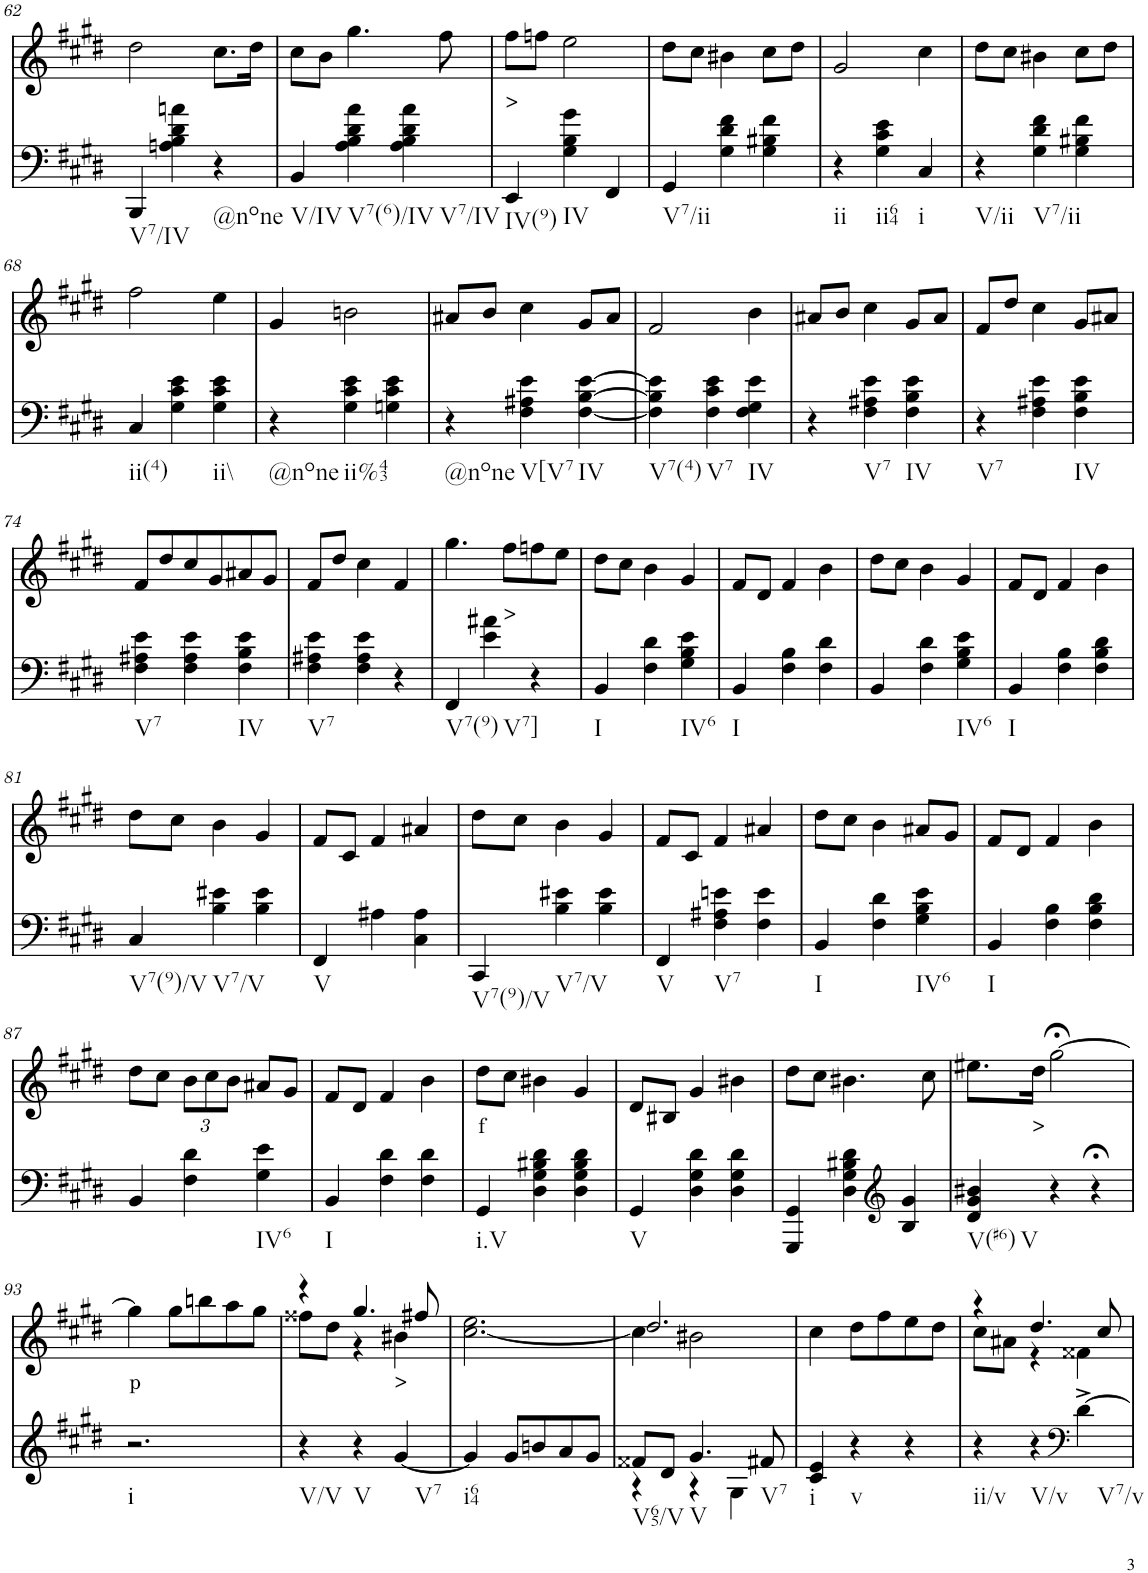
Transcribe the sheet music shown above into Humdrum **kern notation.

**kern	**kern	**text
*part2	*part1	*part1
*staff2	*staff1	*staff1
*I"piano	*I"piano	*
*I'Pno	*I'Pno	*
!!LO:PB:g=z
*clefG2	*clefG2	*
*k[f#c#g#d#]	*k[f#c#g#d#]	*
*c#:	*c#:	*
*M3/4	*M3/4	*
=62	=62	=62
!LO:TX:b:t=V7/IV	!	!
4BBB/	2dd#\	.
4An\ 4B\ 4d#\ 4an\	.	.
!LO:TX:b:t=@none	!	!
4r	8.cc#\L	.
.	16dd#\Jk	.
=63	=63	=63
!LO:TX:b:t=V/IV	!	!
4BB/	8cc#\L	.
.	8b\J	.
!LO:TX:b:t=V7(6)/IV	!	!
4A\ 4B\ 4d#\ 4a\	4.gg#\	.
!LO:TX:b:t=V7/IV	!	!
4A\ 4B\ 4d#\ 4a\	.	.
.	8ff#\	.
=64	=64	=64
!LO:TX:b:t=IV(9)	!	!
!	!	!LO:LY:b
4EE/	8ff#\L	>
.	8ffn\J	.
!LO:TX:b:t=IV	!	!
4G#\ 4B\ 4g#\	2ee\	.
4FF#/	.	.
=65	=65	=65
!LO:TX:b:t=V7/ii	!	!
4GG#/	8dd#\L	.
.	8cc#\J	.
4G#\ 4d#\ 4f#\	4b#X\	.
4G#\ 4B#X\ 4f#\	8cc#\L	.
.	8dd#\J	.
=66	=66	=66
!LO:TX:b:t=ii	!	!
4r	2g#/	.
!LO:TX:b:t=ii64	!	!
4G#\ 4c#\ 4e\	.	.
!LO:TX:b:t=i	!	!
4C#/	4cc#\	.
=67	=67	=67
!LO:TX:b:t=V/ii	!	!
4r	8dd#\L	.
.	8cc#\J	.
!LO:TX:b:t=V7/ii	!	!
4G#\ 4d#\ 4f#\	4b#X\	.
4G#\ 4B#X\ 4f#\	8cc#\L	.
.	8dd#\J	.
!!LO:LB:g=z
=68	=68	=68
!LO:TX:b:t=ii(4)	!	!
4C#/	2ff#\	.
4G#\ 4c#\ 4e\	.	.
!LO:TX:b:t=ii\\	!	!
4G#\ 4c#\ 4e\	4ee\	.
=69	=69	=69
!LO:TX:b:t=@none	!	!
4r	4g#/	.
!LO:TX:b:t=ii%43	!	!
4G#\ 4c#\ 4e\	2bn\	.
4Gn\ 4c#\ 4e\	.	.
=70	=70	=70
!LO:TX:b:t=@none	!	!
4r	8a#X/L	.
.	8b/J	.
!LO:TX:b:t=V[V7	!	!
4F#\ 4A#X\ 4e\	4cc#\	.
!LO:TX:b:t=IV	!	!
[4F#\ [4B\ [4e\	8g#/L	.
.	8a#/J	.
=71	=71	=71
!LO:TX:b:t=V7(4)	!	!
4F#\] 4B\] 4e\]	2f#/	.
!LO:TX:b:t=V7	!	!
4F#\ 4c#\ 4e\	.	.
!LO:TX:b:t=IV	!	!
4F#\ 4G#\ 4e\	4b\	.
=72	=72	=72
4r	8a#X/L	.
.	8b/J	.
!LO:TX:b:t=V7	!	!
4F#\ 4A#X\ 4e\	4cc#\	.
!LO:TX:b:t=IV	!	!
4F#\ 4B\ 4e\	8g#/L	.
.	8a#/J	.
=73	=73	=73
!LO:TX:b:t=V7	!	!
4r	8f#/L	.
.	8dd#/J	.
4F#\ 4A#X\ 4e\	4cc#\	.
!LO:TX:b:t=IV	!	!
4F#\ 4B\ 4e\	8g#/L	.
.	8a#X/J	.
!!LO:LB:g=z
=74	=74	=74
!LO:TX:b:t=V7	!	!
4F#\ 4A#X\ 4e\	8f#/L	.
.	8dd#/	.
4F#\ 4A#\ 4e\	8cc#/	.
.	8g#/	.
!LO:TX:b:t=IV	!	!
4F#\ 4B\ 4e\	8a#X/	.
.	8g#/J	.
=75	=75	=75
!LO:TX:b:t=V7	!	!
4F#\ 4A#X\ 4e\	8f#/L	.
.	8dd#/J	.
4F#\ 4A#\ 4e\	4cc#\	.
4r	4f#/	.
=76	=76	=76
!LO:TX:b:t=V7(9)	!	!
4FF#/	4.gg#\	.
!LO:TX:b:t=V7]	!	!
4e\ 4a#X\	.	.
!	!	!LO:LY:b
.	8ff#\L	>
4r	8ffn\	.
.	8ee\J	.
=77	=77	=77
!LO:TX:b:t=I	!	!
4BB/	8dd#\L	.
.	8cc#\J	.
4F#\ 4d#\	4b\	.
!LO:TX:b:t=IV6	!	!
4G#\ 4B\ 4e\	4g#/	.
=78	=78	=78
!LO:TX:b:t=I	!	!
4BB/	8f#/L	.
.	8d#/J	.
4F#\ 4B\	4f#/	.
4F#\ 4d#\	4b\	.
=79	=79	=79
4BB/	8dd#\L	.
.	8cc#\J	.
4F#\ 4d#\	4b\	.
!LO:TX:b:t=IV6	!	!
4G#\ 4B\ 4e\	4g#/	.
=80	=80	=80
!LO:TX:b:t=I	!	!
4BB/	8f#/L	.
.	8d#/J	.
4F#\ 4B\	4f#/	.
4F#\ 4B\ 4d#\	4b\	.
!!LO:LB:g=z
=81	=81	=81
!LO:TX:b:t=V7(9)/V	!	!
4C#/	8dd#\L	.
.	8cc#\J	.
!LO:TX:b:t=V7/V	!	!
4B\ 4e#X\	4b\	.
4B\ 4e#\	4g#/	.
=82	=82	=82
!LO:TX:b:t=V	!	!
4FF#/	8f#/L	.
.	8c#/J	.
4A#X\	4f#/	.
4C#\ 4A#\	4a#X/	.
=83	=83	=83
!LO:TX:b:t=V7(9)/V	!	!
4CC#/	8dd#\L	.
.	8cc#\J	.
!LO:TX:b:t=V7/V	!	!
4B\ 4e#X\	4b\	.
4B\ 4e#\	4g#/	.
=84	=84	=84
!LO:TX:b:t=V	!	!
4FF#/	8f#/L	.
.	8c#/J	.
!LO:TX:b:t=V7	!	!
4F#\ 4A#X\ 4en\	4f#/	.
4F#\ 4e\	4a#X/	.
=85	=85	=85
!LO:TX:b:t=I	!	!
4BB/	8dd#\L	.
.	8cc#\J	.
4F#\ 4d#\	4b\	.
!LO:TX:b:t=IV6	!	!
4G#\ 4B\ 4e\	8a#X/L	.
.	8g#/J	.
=86	=86	=86
!LO:TX:b:t=I	!	!
4BB/	8f#/L	.
.	8d#/J	.
4F#\ 4B\	4f#/	.
4F#\ 4B\ 4d#\	4b\	.
!!LO:LB:g=z
=87	=87	=87
4BB/	8dd#\L	.
.	8cc#\J	.
*	*Xbrackettup	*
4F#\ 4d#\	12b\L	.
.	12cc#\	.
.	12b\J	.
!LO:TX:b:t=IV6	!	!
4G#\ 4e\	8a#X/L	.
.	8g#/J	.
=88	=88	=88
!LO:TX:b:t=I	!	!
4BB/	8f#/L	.
.	8d#/J	.
4F#\ 4d#\	4f#/	.
4F#\ 4d#\	4b\	.
=89	=89	=89
!LO:TX:b:t=i.V	!	!
!	!	!LO:LY:b
4GG#/	8dd#\L	f
.	8cc#\J	.
4D#\ 4G#\ 4B#X\ 4d#\	4b#X\	.
4D#\ 4G#\ 4B#\ 4d#\	4g#/	.
=90	=90	=90
!LO:TX:b:t=V	!	!
4GG#/	8d#/L	.
.	8B#X/J	.
4D#\ 4G#\ 4d#\	4g#/	.
4D#\ 4G#\ 4d#\	4b#X\	.
=91	=91	=91
4GGG#/ 4GG#/	8dd#\L	.
.	8cc#\J	.
4D#\ 4G#\ 4B#X\ 4d#\	4.b#X\	.
*clefG2	*	*
4B#/ 4g#/	.	.
.	8cc#\	.
=92	=92	=92
!LO:TX:b:t=V(#6)	!	!
!LO:TX:b:t=V	!	!
4d#/ 4g#/ 4b#X/	8.ee#X\L	.
!	!	!LO:LY:b
.	16dd#\Jk	>
4r	[2gg#;<\	.
4r;<	.	.
!!LO:LB:g=z
=93	=93	=93
!LO:TX:b:t=i	!	!
!	!	!LO:LY:b
2.r	4gg#\]	p
.	8gg#\L	.
.	8bbn\	.
.	8aa\	.
.	8gg#\J	.
=94	=94	=94
*	*^	*
!LO:TX:b:t=V/V	!	!	!
4r	4r	8ff##X\L	.
.	.	8dd#\J	.
!LO:TX:b:t=V	!	!	!
4r	4.gg#/	4r	.
!LO:TX:b:t=V7	!	!	!
!	!	!	!LO:LY:b
[4g#/	.	4b#X\	>
.	8ff#X/	.	.
*	*v	*v	*
=95	=95	=95
!LO:TX:b:t=i64	!	!
4g#/]	[2.cc#\ 2.ee\	.
8g#/L	.	.
8bn/	.	.
8a/	.	.
8g#/J	.	.
=96	=96	=96
*^	*^	*
!LO:TX:b:t=V65/V	!	!	!	!
8f##X/L	4r	2.dd#/	4cc#\]	.
8d#/J	.	.	.	.
!LO:TX:b:t=V	!	!	!	!
4.g#/	4r	.	2b#X\	.
.	4G#\	.	.	.
!LO:TX:b:t=V7	!	!	!	!
8f#X/	.	.	.	.
*v	*v	*	*	*
*	*v	*v	*
=97	=97	=97
!LO:TX:b:t=i	!	!
4c#/ 4e/	4cc#\	.
!LO:TX:b:t=v	!	!
4r	8dd#\L	.
.	8ff#\	.
4r	8ee\	.
.	8dd#\J	.
=98	=98	=98
*	*^	*
!LO:TX:b:t=ii/v	!	!	!
4r	4r	8cc#\L	.
.	.	8a#X\J	.
!LO:TX:b:t=V/v	!	!	!
4r	4.dd#/	4r	.
*clefF4	*	*	*
!LO:TX:b:t=V7/v	!	!	!
[4d#^\	.	4f##X\	.
.	8cc#/	.	.
*	*v	*v	*
=	=	=
*-	*-	*-
